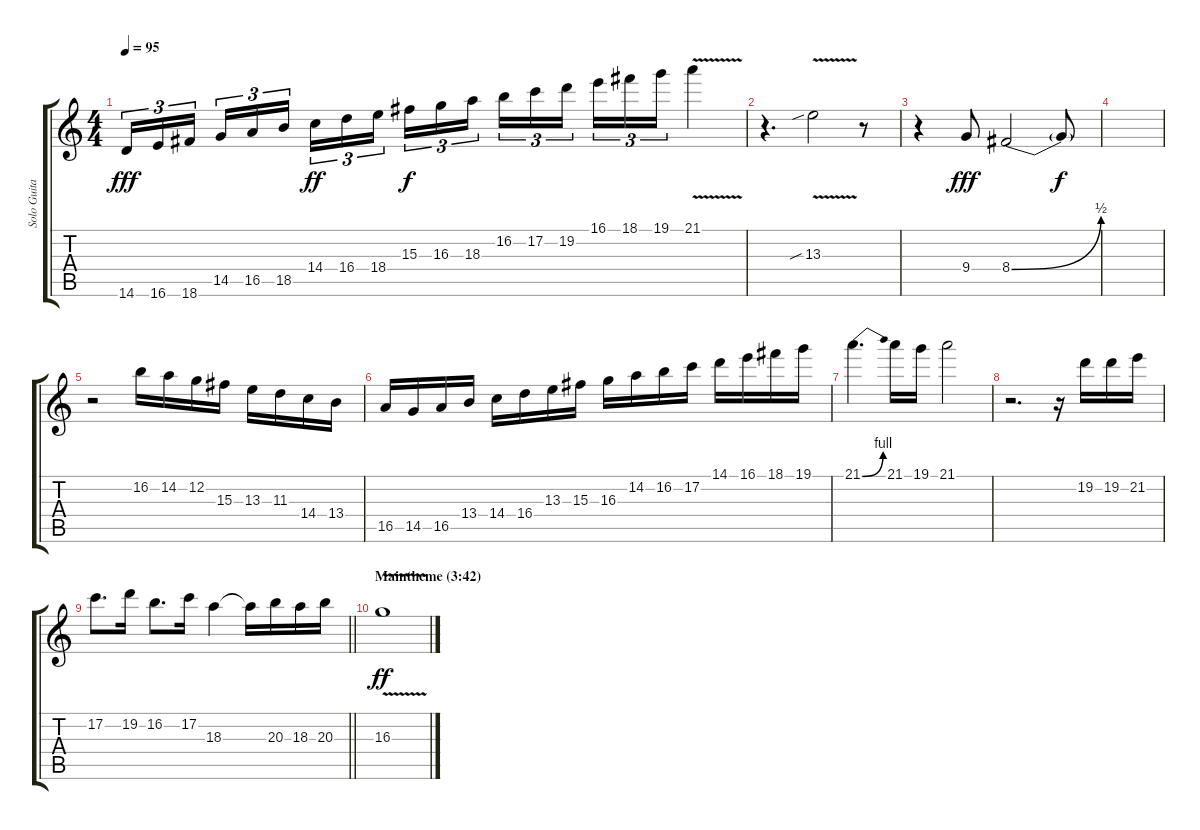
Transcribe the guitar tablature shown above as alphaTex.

\track ("Solo Guitar 2" "Solo Guita") {instrument distortionguitar}
\staff {score tabs}
\tuning (C4 G3 Eb3 Bb2 F2 C2) {hide}
\ts (4 4)
\tempo 95
\clef g2
\ks c
14.6.16{tu (3 2) dy fff volume 16} 16.6.16{tu (3 2)} 18.6.16{tu (3 2) beam splitsecondary} 14.5.16{tu (3 2)} 16.5.16{tu (3 2)} 18.5.16{tu (3 2)} 14.4.16{tu (3 2) dy ff} 16.4.16{tu (3 2)} 18.4.16{tu (3 2) beam splitsecondary} 15.3.16{tu (3 2) dy f} 16.3.16{tu (3 2)} 18.3.16{tu (3 2)} 16.2.16{tu (3 2)} 17.2.16{tu (3 2)} 19.2.16{tu (3 2) beam splitsecondary} 16.1.16{tu (3 2)} 18.1.16{tu (3 2)} 19.1.16{tu (3 2)} 21.1{v}.4 |
r.4{d} 13.3{v sib}.2 r.8 |
r.4 9.4.8{dy fff} 8.4{be (bend 0 0 60 2)}.2 8.4{t}.8{dy f} |
|
r.2 16.2.16 14.2.16 12.2.16 15.3.16 13.3.16 11.3.16 14.4.16 13.4.16{txt ""} |
16.5.16 14.5.16 16.5.16 13.4.16 14.4.16 16.4.16 13.3.16 15.3.16 16.3.16 14.2.16 16.2.16 17.2.16 14.1.16 16.1.16 18.1.16 19.1.16 |
21.1{be (bend 0 0 60 4)}.4{d} 21.1.16 19.1.16 21.1.2 |
r.2{d} r.16 19.2.16 19.2.16 21.2.16 |
\barLineRight lightlight
17.2.8{d} 19.2.16 16.2.8{d} 17.2.16 18.3.4 18.3{t}.16 20.3.16 18.3.16 20.3.16 |
\section ("" "Maintheme (3:42)")
16.3{v}.1{dy ff}
